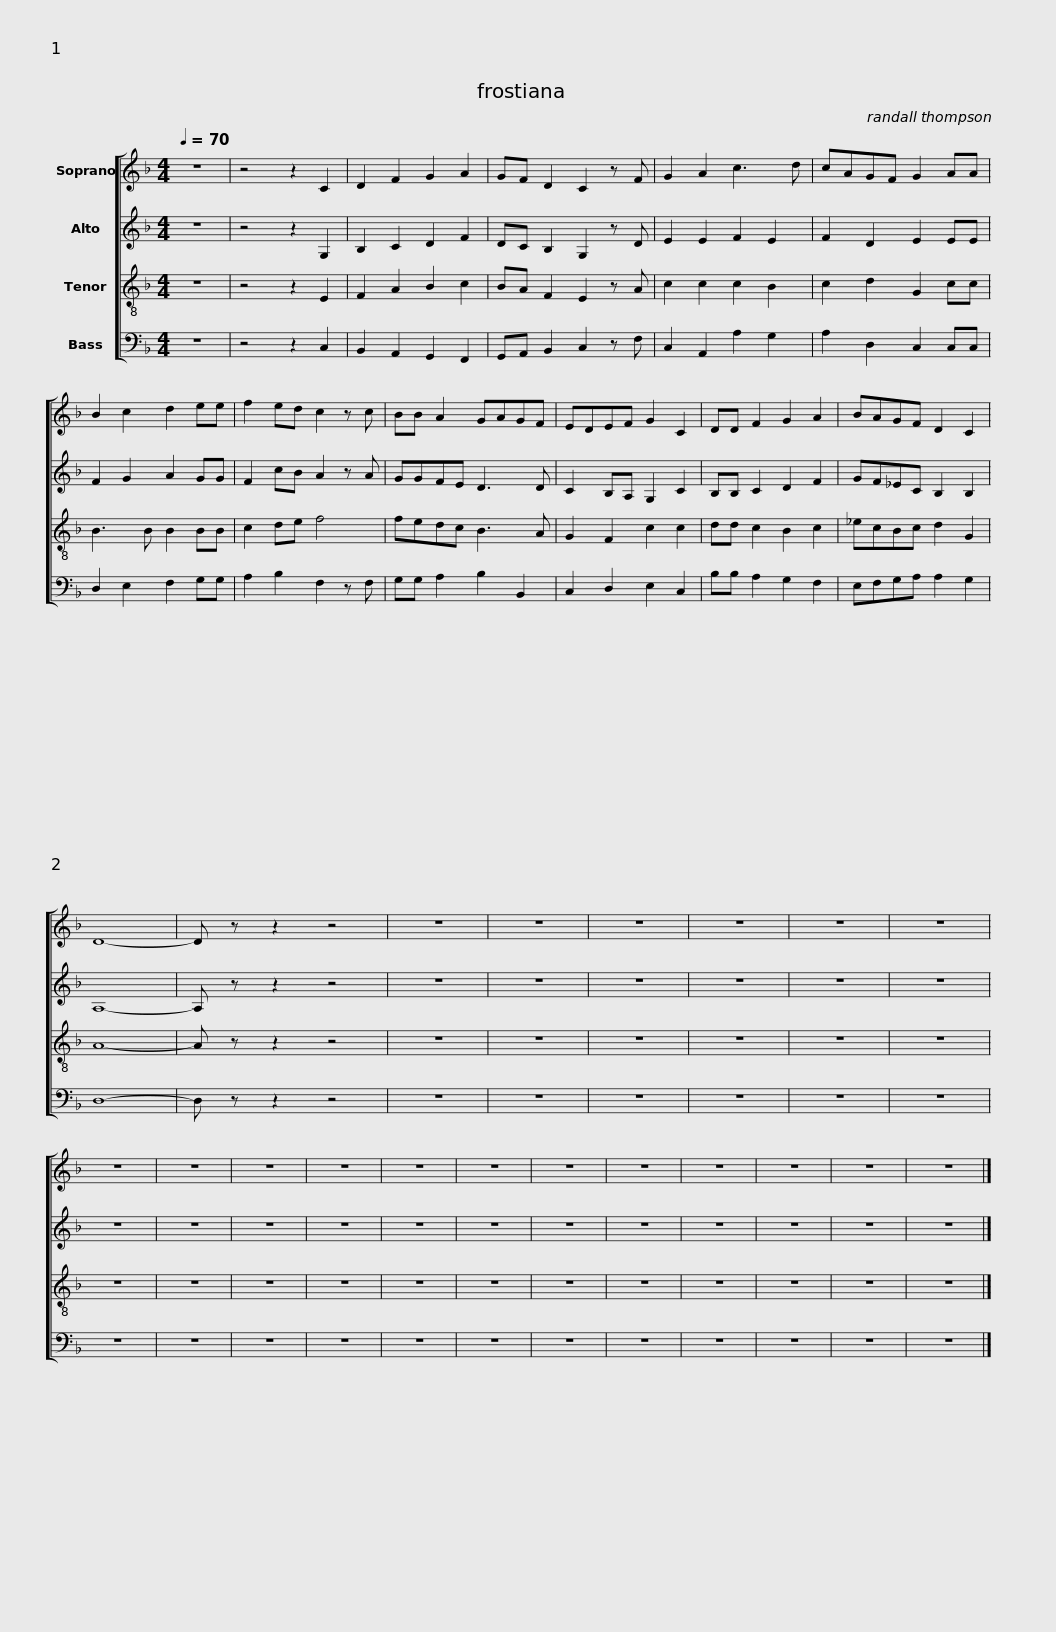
X:1
%%score [ 1 2 3 4 ]
L:1/8
Q:1/4=70
M:4/4
I:linebreak $
K:F
V:1 treble
V:2 treble
V:3 treble-8
V:4 bass
V:1
 z8 | z4 z2 C2 | D2 F2 G2 A2 | GF D2 C2 z F | G2 A2 c3 d | %5
 cAGF G2 AA | B2 c2 d2 ee |$ f2 ed c2 z c | BB A2 GAGF | EDEF G2 C2 | %10
 DD F2 G2 A2 | BAGF D2 C2 | D8- | D z z2 z4 |$ z8 | %15
 z8 | z8 | z8 | z8 | z8 | %20
 z8 | z8 | z8 | z8 | z8 | %25
 z8 | z8 | z8 | z8 | z8 | %30
 z8 | z8 |] %32
V:2
 z8 | z4 z2 G,2 | B,2 C2 D2 F2 | DC B,2 G,2 z D | E2 E2 F2 E2 | %5
 F2 D2 E2 EE | F2 G2 A2 GG |$ F2 cB A2 z A | GGFE D3 D | C2 B,A, G,2 C2 | %10
 B,B, C2 D2 F2 | GF_EC B,2 B,2 | A,8- | A, z z2 z4 |$ z8 | %15
 z8 | z8 | z8 | z8 | z8 | %20
 z8 | z8 | z8 | z8 | z8 | %25
 z8 | z8 | z8 | z8 | z8 | %30
 z8 | z8 |] %32
V:3
 z8 | z4 z2 E2 | F2 A2 B2 c2 | BA F2 E2 z A | c2 c2 c2 B2 | %5
 c2 d2 G2 cc | B3 B B2 BB |$ c2 de f4 | fedc B3 A | G2 F2 c2 c2 | %10
 dd c2 B2 c2 | _ecBc d2 G2 | A8- | A z z2 z4 |$ z8 | %15
 z8 | z8 | z8 | z8 | z8 | %20
 z8 | z8 | z8 | z8 | z8 | %25
 z8 | z8 | z8 | z8 | z8 | %30
 z8 | z8 |] %32
V:4
 z8 | z4 z2 C,2 | B,,2 A,,2 G,,2 F,,2 | G,,A,, B,,2 C,2 z F, | C,2 A,,2 A,2 G,2 | %5
 A,2 D,2 C,2 C,C, | D,2 E,2 F,2 G,G, |$ A,2 B,2 F,2 z F, | G,G, A,2 B,2 B,,2 | C,2 D,2 E,2 C,2 | %10
 B,B, A,2 G,2 F,2 | E,F,G,A, A,2 G,2 | D,8- | D, z z2 z4 |$ z8 | %15
 z8 | z8 | z8 | z8 | z8 | %20
 z8 | z8 | z8 | z8 | z8 | %25
 z8 | z8 | z8 | z8 | z8 | %30
 z8 | z8 |] %32
